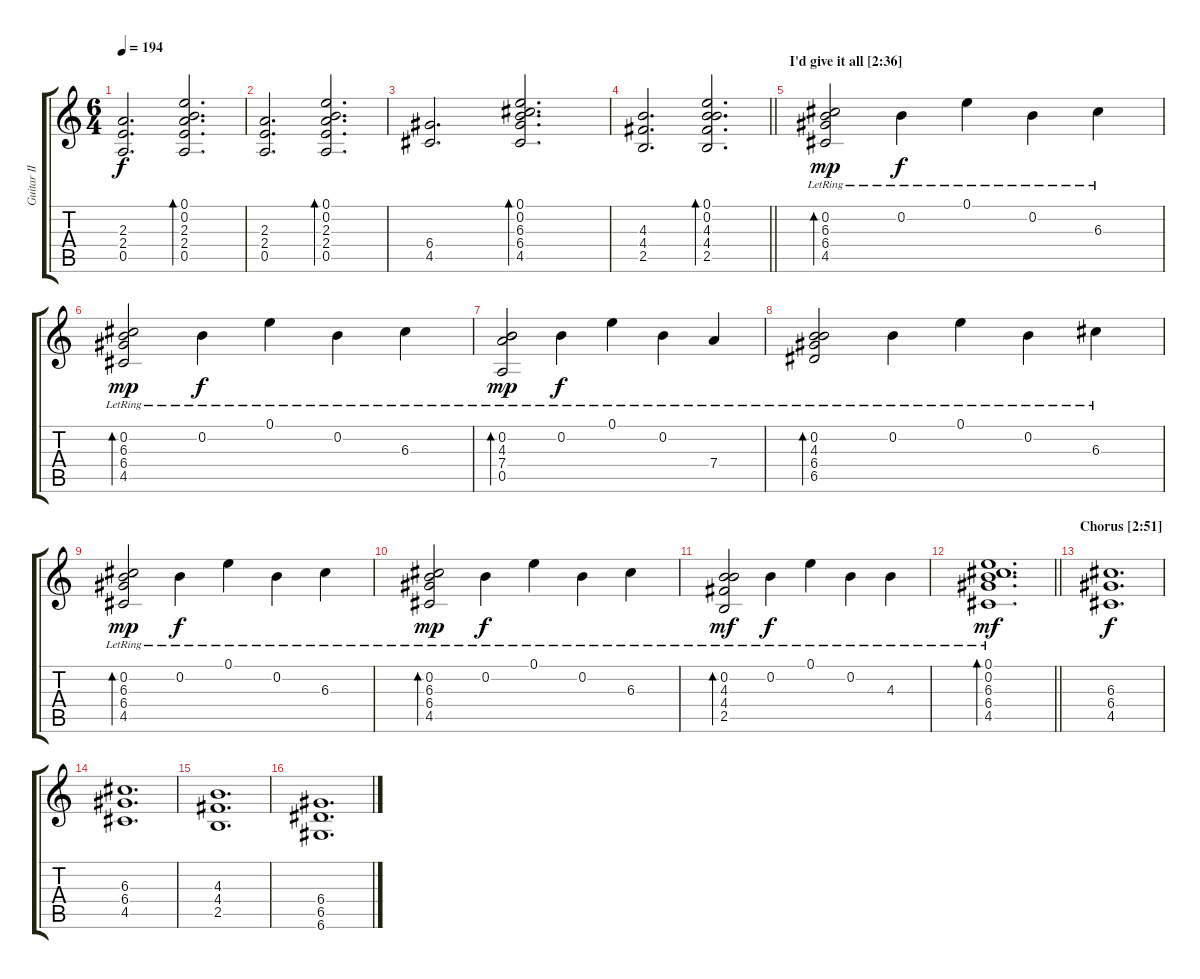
\track ("Guitar II (Main lead)" "Guitar II ") {instrument distortionguitar}
\staff {score tabs}
\tuning (E4 B3 G3 D3 A2 D2) {hide}
\ts (6 4)
\tempo 194
\clef g2
\ks c
(2.3 2.4 0.5).2{d dy f} (0.1 0.2 2.3 2.4 0.5).2{d bd 240} |
(2.3 2.4 0.5).2{d} (0.1 0.2 2.3 2.4 0.5).2{d bd 240} |
(6.4 4.5).2{d} (0.1 0.2 6.3 6.4 4.5).2{d bd 240} |
\barLineRight lightlight
(4.3 4.4 2.5).2{d} (0.1 0.2 4.3 4.4 2.5).2{d bd 240} |
\section ("" "I'd give it all [2:36]")
(0.2{lr} 6.3{lr} 6.4{lr} 4.5{lr}).2{bd 120 dy mp instrument electricguitarclean} 0.2{lr}.4{dy f} 0.1{lr}.4 0.2{lr}.4 6.3{lr}.4 |
(0.2{lr} 6.3{lr} 6.4{lr} 4.5{lr}).2{bd 120 dy mp} 0.2{lr}.4{dy f} 0.1{lr}.4 0.2{lr}.4 6.3{lr}.4 |
(0.2{lr} 4.3{lr} 7.4{lr} 0.5{lr}).2{bd 120 dy mp} 0.2{lr}.4{dy f} 0.1{lr}.4 0.2{lr}.4 7.4{lr}.4 |
(0.2{lr} 4.3{lr} 6.4{lr} 6.5{lr}).2{bd 120} 0.2{lr}.4 0.1{lr}.4 0.2{lr}.4 6.3{lr}.4 |
(0.2{lr} 6.3{lr} 6.4{lr} 4.5{lr}).2{bd 120 dy mp} 0.2{lr}.4{dy f} 0.1{lr}.4 0.2{lr}.4 6.3{lr}.4 |
(0.2{lr} 6.3{lr} 6.4{lr} 4.5{lr}).2{bd 120 dy mp} 0.2{lr}.4{dy f} 0.1{lr}.4 0.2{lr}.4 6.3{lr}.4 |
(0.2 4.3{lr} 4.4{lr} 2.5{lr}).2{bd 120 dy mf} 0.2{lr}.4{dy f} 0.1{lr}.4 0.2{lr}.4 4.3{lr}.4 |
\barLineRight lightlight
(0.1 0.2 6.3{lr} 6.4{lr} 4.5{lr}).1{d bd 120 dy mf} |
\section ("" "Chorus [2:51]")
(6.3 6.4 4.5).1{d dy f instrument distortionguitar} |
(6.3 6.4 4.5).1{d} |
(4.3 4.4 2.5).1{d} |
(6.4 6.5 6.6).1{d}
